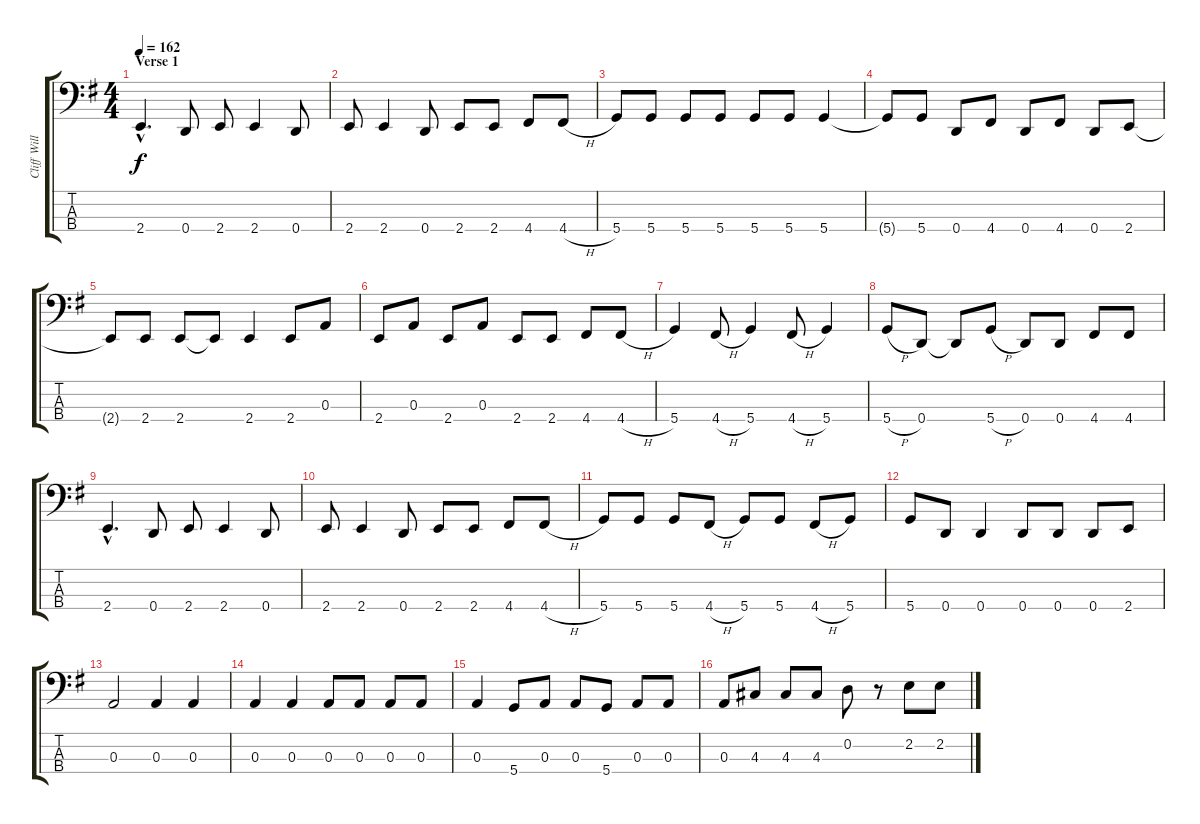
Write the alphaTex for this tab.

\track ("Cliff Williams" "Cliff Will") {instrument electricbasspick}
\staff {score tabs}
\tuning (G2 D2 A1 D1) {hide}
\ts (4 4)
\section ("" "Verse 1")
\tempo 162
\clef f4
\ks g
2.4{hac}.4{d dy f} 0.4.8 2.4.8 2.4.4 0.4.8 |
2.4.8 2.4.4 0.4.8 2.4.8 2.4.8 4.4.8 4.4{h}.8 |
5.4.8 5.4.8 5.4.8 5.4.8 5.4.8 5.4.8 5.4.4 |
5.4{t}.8 5.4.8 0.4.8 4.4.8 0.4.8 4.4.8 0.4.8 2.4.8 |
2.4{t}.8 2.4.8 2.4.8 2.4{t}.8 2.4.4 2.4.8 0.3.8 |
2.4.8 0.3.8 2.4.8 0.3.8 2.4.8 2.4.8 4.4.8 4.4{h}.8 |
5.4.4 4.4{h}.8 5.4.4 4.4{h}.8 5.4.4 |
5.4{h}.8 0.4.8 0.4{t}.8 5.4{h}.8 0.4.8 0.4.8 4.4.8 4.4.8 |
2.4{hac}.4{d} 0.4.8 2.4.8 2.4.4 0.4.8 |
2.4.8 2.4.4 0.4.8 2.4.8 2.4.8 4.4.8 4.4{h}.8 |
5.4.8 5.4.8 5.4.8 4.4{h}.8 5.4.8 5.4.8 4.4{h}.8 5.4.8 |
5.4.8 0.4.8 0.4.4 0.4.8 0.4.8 0.4.8 2.4.8 |
0.3.2 0.3.4 0.3.4 |
0.3.4 0.3.4 0.3.8 0.3.8 0.3.8 0.3.8 |
0.3.4 5.4.8 0.3.8 0.3.8 5.4.8 0.3.8 0.3.8 |
0.3.8 4.3.8 4.3.8 4.3.8 0.2.8 r.8 2.2.8 2.2.8
